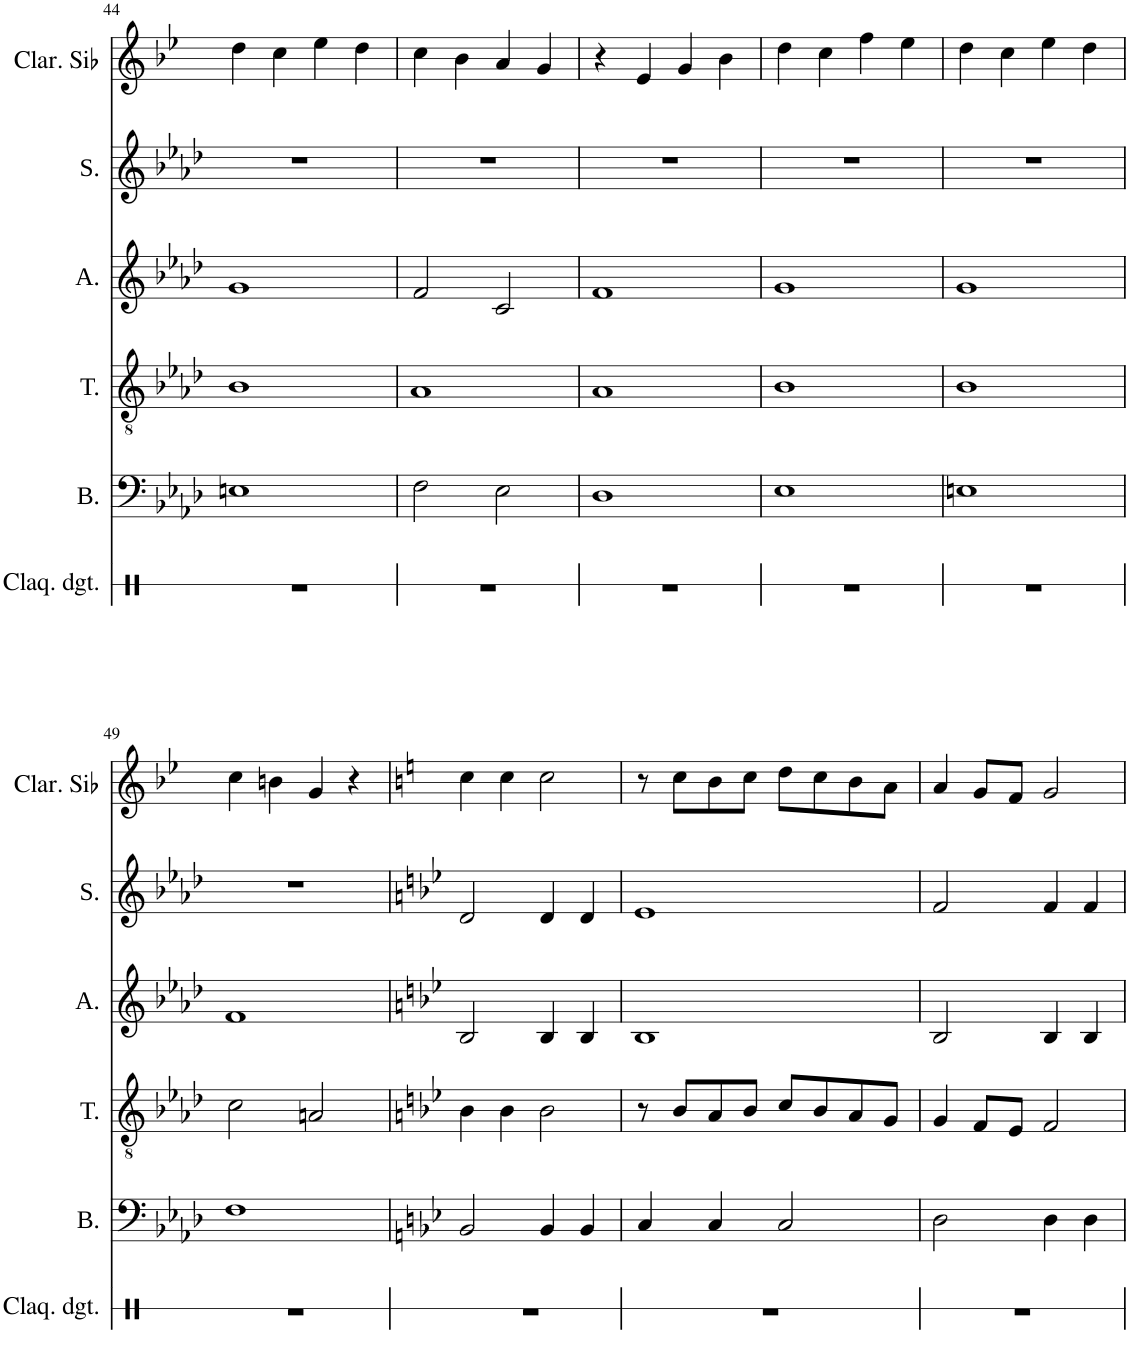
**kern	**kern	**kern	**kern	**kern	**kern
*part6	*part5	*part4	*part3	*part2	*part1
*staff6	*staff5	*staff4	*staff3	*staff2	*staff1
*I"Claquer des doigts	*I"Bass	*I"Tenor	*I"Alto	*I"Soprano	*I"Clarinette en Sib
*I'Claq. dgt.	*I'B.	*I'T.	*I'A.	*I'S.	*I'Clar. Sib
!!LO:PB:g=z
*clefX	*clefF4	*clefGv2	*clefG2	*clefG2	*clefG2
*	*	*	*	*	*Trd1c2
*k[]	*k[b-e-a-d-]	*k[b-e-a-d-]	*k[b-e-a-d-]	*k[b-e-a-d-]	*k[b-e-]
*M4/4	*M4/4	*M4/4	*M4/4	*M4/4	*M4/4
=44	=44	=44	=44	=44	=44
1r	1En	1B-	1g	1r	4dd\
.	.	.	.	.	4cc\
.	.	.	.	.	4ee-\
.	.	.	.	.	4dd\
=45	=45	=45	=45	=45	=45
1r	2F\	1A-	2f/	1r	4cc\
.	.	.	.	.	4b-\
.	2E-\	.	2c/	.	4a/
.	.	.	.	.	4g/
=46	=46	=46	=46	=46	=46
1r	1D-	1A-	1f	1r	4r
.	.	.	.	.	4e-/
.	.	.	.	.	4g/
.	.	.	.	.	4b-\
=47	=47	=47	=47	=47	=47
1r	1E-	1B-	1g	1r	4dd\
.	.	.	.	.	4cc\
.	.	.	.	.	4ff\
.	.	.	.	.	4ee-\
=48	=48	=48	=48	=48	=48
1r	1En	1B-	1g	1r	4dd\
.	.	.	.	.	4cc\
.	.	.	.	.	4ee-\
.	.	.	.	.	4dd\
!!LO:LB:g=z
=49	=49	=49	=49	=49	=49
1r	1F	2c\	1f	1r	4cc\
.	.	.	.	.	4bn\
.	.	2An/	.	.	4g/
.	.	.	.	.	4r
=50	=50	=50	=50	=50	=50
*	*k[b-e-]	*k[b-e-]	*k[b-e-]	*k[b-e-]	*k[]
1r	2BB-/	4B-\	2B-/	2d/	4cc\
.	.	4B-\	.	.	4cc\
.	4BB-/	2B-\	4B-/	4d/	2cc\
.	4BB-/	.	4B-/	4d/	.
=51	=51	=51	=51	=51	=51
1r	4C/	8r	1B-	1e-	8r
.	.	8B-/L	.	.	8cc\L
.	4C/	8A/	.	.	8b\
.	.	8B-/J	.	.	8cc\J
.	2C/	8c/L	.	.	8dd\L
.	.	8B-/	.	.	8cc\
.	.	8A/	.	.	8b\
.	.	8G/J	.	.	8a\J
=52	=52	=52	=52	=52	=52
1r	2D\	4G/	2B-/	2f/	4a/
.	.	8F/L	.	.	8g/L
.	.	8E-/J	.	.	8f/J
.	4D\	2F/	4B-/	4f/	2g/
.	4D\	.	4B-/	4f/	.
=	=	=	=	=	=
*-	*-	*-	*-	*-	*-
